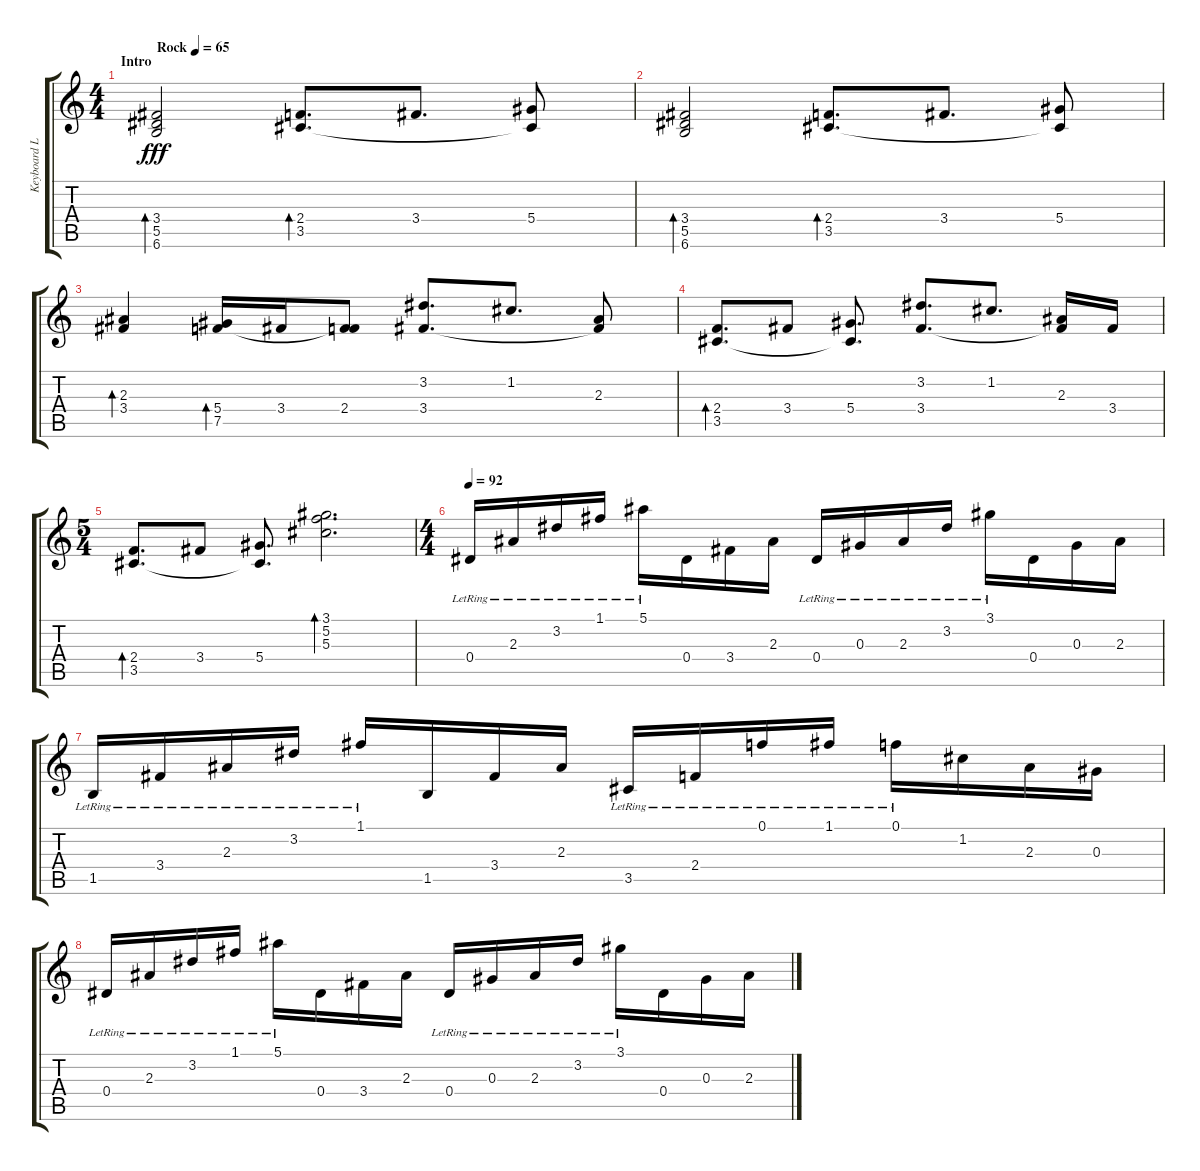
\track ("Keyboard Lead I" "Keyboard L") {instrument brightacousticpiano}
\staff {score tabs}
\tuning (F5 C5 Ab4 Eb4 Bb3 F3) {hide}
\ts (4 4)
\section ("" "Intro")
\tempo (65 "Rock")
\clef g2
\ks c
(3.4 5.5 6.6).2{bd 120 dy fff volume 13 balance 8 instrument brightacousticpiano} (2.4 3.5).8{d bd 120} 3.4.8{d} (5.4 3.5{t}).8 |
(3.4 5.5 6.6).2{bd 120} (2.4 3.5).8{d bd 120} 3.4.8{d} (5.4 3.5{t}).8 |
(2.3 3.4).4{bd 120} (5.4 7.5).16{bd 120} 3.4.16 (2.4 7.5{t}).8 (3.2 3.4).8{d} 1.2.8{d} (2.3 3.4{t}).8 |
(2.4 3.5).8{d bd 120} 3.4.8 (5.4 3.5{t}).8{d} (3.2 3.4).8{d} 1.2.8{d} (2.3 3.4{t}).16 3.4.16 |
\ts (5 4)
(2.4 3.5).8{d bd 120} 3.4.8 (5.4 3.5{t}).8{d} (3.1 5.2 5.3).2{d bd 240} |
\ts (4 4)
\tempo 92
0.4{lr}.16{volume 11 balance 8 instrument brightacousticpiano} 2.3{lr}.16 3.2{lr}.16 1.1{lr}.16 5.1{lr}.16 0.4.16 3.4.16 2.3.16 0.4{lr}.16 0.3{lr}.16 2.3{lr}.16 3.2{lr}.16 3.1{lr}.16 0.4.16 0.3.16 2.3.16 |
1.5{lr}.16 3.4{lr}.16 2.3{lr}.16 3.2{lr}.16 1.1{lr}.16 1.5.16 3.4.16 2.3.16 3.5{lr}.16 2.4{lr}.16 0.1{lr}.16 1.1{lr}.16 0.1{lr}.16 1.2.16 2.3.16 0.3.16 |
0.4{lr}.16 2.3{lr}.16 3.2{lr}.16 1.1{lr}.16 5.1{lr}.16 0.4.16 3.4.16 2.3.16 0.4{lr}.16 0.3{lr}.16 2.3{lr}.16 3.2{lr}.16 3.1{lr}.16 0.4.16 0.3.16 2.3.16
